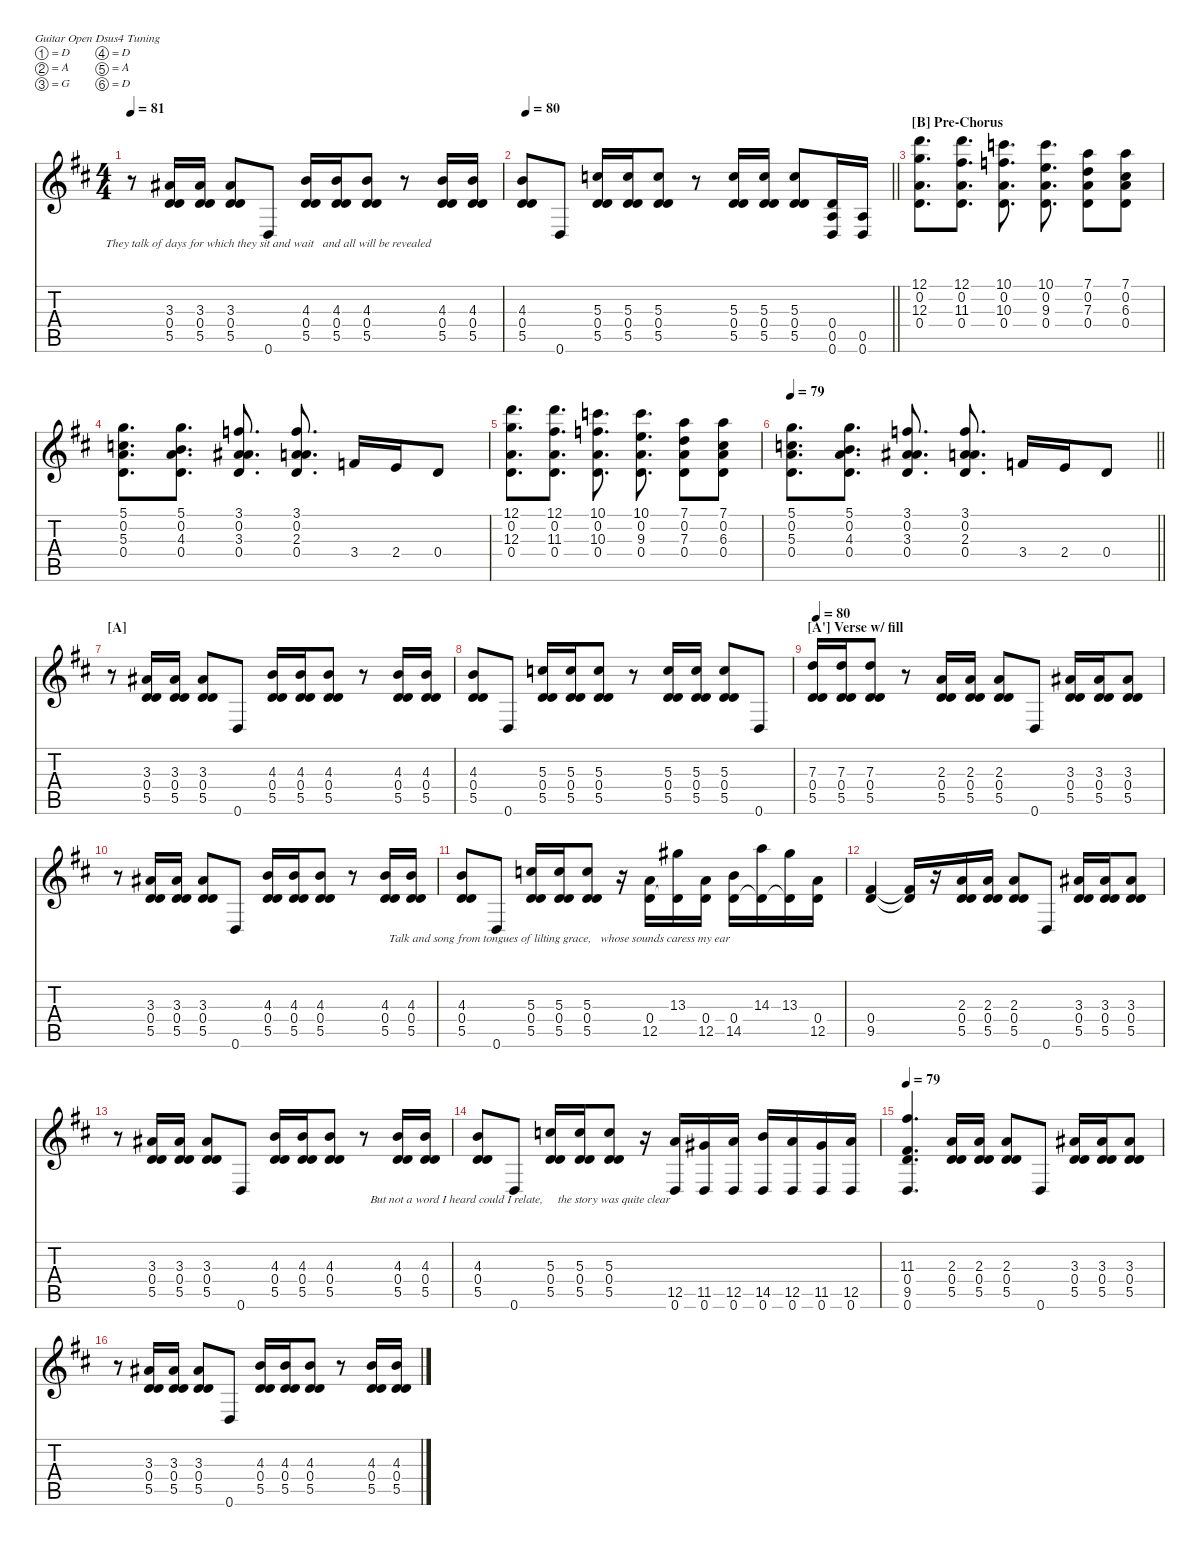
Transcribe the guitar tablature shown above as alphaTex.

\defaultSystemsLayout 4
\hideDynamics
\bracketExtendMode nobrackets
\singleTrackTrackNamePolicy hidden
\multiTrackTrackNamePolicy hidden
\otherSystemsTrackNameOrientation horizontal
\track ("Guitar1-DADGAD" "Gt") {defaultSystemsLayout 8 mute instrument distortionguitar}
\staff {score tabs}
\tuning (D4 A3 G3 D3 A2 D2)
\ts (4 4)
\tempo 81
\clef g2
\scale
0.333333
\ks d
r.8{dy f} (3.3{acc #} 0.4{acc forcenatural} 5.5{acc forcenatural}).16 (3.3{acc #} 0.4{acc forcenatural} 5.5{acc forcenatural}).16 (3.3{acc #} 0.4{acc forcenatural} 5.5{acc forcenatural}).8 0.6{acc forcenatural}.8{lyrics (0 "They talk of days for which they sit and wait   and all will be revealed") lyrics (1 "") lyrics (2 "") lyrics (3 "") lyrics (4 "")} (4.3{acc forcenatural} 0.4{acc forcenatural} 5.5{acc forcenatural}).16 (4.3{acc forcenatural} 0.4{acc forcenatural} 5.5{acc forcenatural}).16 (4.3{acc forcenatural} 0.4{acc forcenatural} 5.5{acc forcenatural}).8 r.8 (4.3{acc forcenatural} 0.4{acc forcenatural} 5.5{acc forcenatural}).16 (4.3{acc forcenatural} 0.4{acc forcenatural} 5.5{acc forcenatural}).16 |
\tempo 80
\scale
0.333333
\barLineRight lightlight
(4.3{acc forcenatural} 0.4{acc forcenatural} 5.5{acc forcenatural}).8 0.6{acc forcenatural}.8 (5.3{acc forcenatural} 0.4{acc forcenatural} 5.5{acc forcenatural}).16 (5.3{acc forcenatural} 0.4{acc forcenatural} 5.5{acc forcenatural}).16 (5.3{acc forcenatural} 0.4{acc forcenatural} 5.5{acc forcenatural}).8 r.8 (5.3{acc forcenatural} 0.4{acc forcenatural} 5.5{acc forcenatural}).16 (5.3{acc forcenatural} 0.4{acc forcenatural} 5.5{acc forcenatural}).16 (5.3{acc forcenatural} 0.4{acc forcenatural} 5.5{acc forcenatural}).8 (0.4{acc forcenatural} 0.5{acc forcenatural} 0.6{acc forcenatural}).16 (0.5{acc forcenatural} 0.6{acc forcenatural}).16 |
\section ("B" "Pre-Chorus")
(12.1{acc forcenatural} 0.2{acc forcenatural} 12.3{acc forcenatural} 0.4{acc forcenatural}).8{d} (12.1{acc forcenatural} 0.2{acc forcenatural} 11.3{acc #} 0.4{acc forcenatural}).8{d} (10.1{acc forcenatural} 0.2{acc forcenatural} 10.3{acc forcenatural} 0.4{acc forcenatural}).8{d} (10.1{acc forcenatural} 0.2{acc forcenatural} 9.3{acc forcenatural} 0.4{acc forcenatural}).8{d} (7.1{acc forcenatural} 0.2{acc forcenatural} 7.3{acc forcenatural} 0.4{acc forcenatural}).8 (7.1{acc forcenatural} 0.2{acc forcenatural} 6.3{acc #} 0.4{acc forcenatural}).8 |
(5.1{acc forcenatural} 0.2{acc forcenatural} 5.3{acc forcenatural} 0.4{acc forcenatural}).8{d} (5.1{acc forcenatural} 0.2{acc forcenatural} 4.3{acc forcenatural} 0.4{acc forcenatural}).8{d} (3.1{acc forcenatural} 0.2{acc forcenatural} 3.3{acc #} 0.4{acc forcenatural}).8{d} (3.1{acc forcenatural} 0.2{acc forcenatural} 2.3{acc forcenatural} 0.4{acc forcenatural}).8{d} 3.4{acc forcenatural}.16 2.4{acc forcenatural}.16 0.4{acc forcenatural}.8 |
(12.1{acc forcenatural} 0.2{acc forcenatural} 12.3{acc forcenatural} 0.4{acc forcenatural}).8{d} (12.1{acc forcenatural} 0.2{acc forcenatural} 11.3{acc #} 0.4{acc forcenatural}).8{d} (10.1{acc forcenatural} 0.2{acc forcenatural} 10.3{acc forcenatural} 0.4{acc forcenatural}).8{d} (10.1{acc forcenatural} 0.2{acc forcenatural} 9.3{acc forcenatural} 0.4{acc forcenatural}).8{d} (7.1{acc forcenatural} 0.2{acc forcenatural} 7.3{acc forcenatural} 0.4{acc forcenatural}).8 (7.1{acc forcenatural} 0.2{acc forcenatural} 6.3{acc #} 0.4{acc forcenatural}).8 |
\tempo 79
\barLineRight lightlight
(5.1{acc forcenatural} 0.2{acc forcenatural} 5.3{acc forcenatural} 0.4{acc forcenatural}).8{d} (5.1{acc forcenatural} 0.2{acc forcenatural} 4.3{acc forcenatural} 0.4{acc forcenatural}).8{d} (3.1{acc forcenatural} 0.2{acc forcenatural} 3.3{acc #} 0.4{acc forcenatural}).8{d} (3.1{acc forcenatural} 0.2{acc forcenatural} 2.3{acc forcenatural} 0.4{acc forcenatural}).8{d} 3.4{acc forcenatural}.16 2.4{acc forcenatural}.16 0.4{acc forcenatural}.8 |
\section ("A" "")
r.8 (3.3{acc #} 0.4{acc forcenatural} 5.5{acc forcenatural}).16 (3.3{acc #} 0.4{acc forcenatural} 5.5{acc forcenatural}).16 (3.3{acc #} 0.4{acc forcenatural} 5.5{acc forcenatural}).8 0.6{acc forcenatural}.8 (4.3{acc forcenatural} 0.4{acc forcenatural} 5.5{acc forcenatural}).16 (4.3{acc forcenatural} 0.4{acc forcenatural} 5.5{acc forcenatural}).16 (4.3{acc forcenatural} 0.4{acc forcenatural} 5.5{acc forcenatural}).8 r.8 (4.3{acc forcenatural} 0.4{acc forcenatural} 5.5{acc forcenatural}).16 (4.3{acc forcenatural} 0.4{acc forcenatural} 5.5{acc forcenatural}).16 |
(4.3{acc forcenatural} 0.4{acc forcenatural} 5.5{acc forcenatural}).8 0.6{acc forcenatural}.8 (5.3{acc forcenatural} 0.4{acc forcenatural} 5.5{acc forcenatural}).16 (5.3{acc forcenatural} 0.4{acc forcenatural} 5.5{acc forcenatural}).16 (5.3{acc forcenatural} 0.4{acc forcenatural} 5.5{acc forcenatural}).8 r.8 (5.3{acc forcenatural} 0.4{acc forcenatural} 5.5{acc forcenatural}).16 (5.3{acc forcenatural} 0.4{acc forcenatural} 5.5{acc forcenatural}).16 (5.3{acc forcenatural} 0.4{acc forcenatural} 5.5{acc forcenatural}).8 0.6{acc forcenatural}.8 |
\section ("A'" "Verse w/ fill")
\tempo 80
(7.3{acc forcenatural} 0.4{acc forcenatural} 5.5{acc forcenatural}).16 (7.3{acc forcenatural} 0.4{acc forcenatural} 5.5{acc forcenatural}).16 (7.3{acc forcenatural} 0.4{acc forcenatural} 5.5{acc forcenatural}).8 r.8 (2.3{acc forcenatural} 0.4{acc forcenatural} 5.5{acc forcenatural}).16 (2.3{acc forcenatural} 0.4{acc forcenatural} 5.5{acc forcenatural}).16 (2.3{acc forcenatural} 0.4{acc forcenatural} 5.5{acc forcenatural}).8 0.6{acc forcenatural}.8 (3.3{acc #} 0.4{acc forcenatural} 5.5{acc forcenatural}).16 (3.3{acc #} 0.4{acc forcenatural} 5.5{acc forcenatural}).16 (3.3{acc #} 0.4{acc forcenatural} 5.5{acc forcenatural}).8 |
r.8 (3.3{acc #} 0.4{acc forcenatural} 5.5{acc forcenatural}).16 (3.3{acc #} 0.4{acc forcenatural} 5.5{acc forcenatural}).16 (3.3{acc #} 0.4{acc forcenatural} 5.5{acc forcenatural}).8 0.6{acc forcenatural}.8 (4.3{acc forcenatural} 0.4{acc forcenatural} 5.5{acc forcenatural}).16 (4.3{acc forcenatural} 0.4{acc forcenatural} 5.5{acc forcenatural}).16 (4.3{acc forcenatural} 0.4{acc forcenatural} 5.5{acc forcenatural}).8 r.8 (4.3{acc forcenatural} 0.4{acc forcenatural} 5.5{acc forcenatural}).16 (4.3{acc forcenatural} 0.4{acc forcenatural} 5.5{acc forcenatural}).16 |
(4.3{acc forcenatural} 0.4{acc forcenatural} 5.5{acc forcenatural}).8 0.6{acc forcenatural}.8 (5.3{acc forcenatural} 0.4{acc forcenatural} 5.5{acc forcenatural}).16 (5.3{acc forcenatural} 0.4{acc forcenatural} 5.5{acc forcenatural}).16{lyrics (0 "Talk and song from tongues of lilting grace,   whose sounds caress my ear   ") lyrics (1 "") lyrics (2 "") lyrics (3 "") lyrics (4 "")} (5.3{acc forcenatural} 0.4{acc forcenatural} 5.5{acc forcenatural}).8 r.16 (12.5{acc forcenatural} 0.4{acc forcenatural}).16 (13.3{acc #} 0.4{t acc forcenatural}).16 (12.5{acc forcenatural} 0.4{acc forcenatural}).16 (14.5{acc forcenatural} 0.4{acc forcenatural}).16 (14.3{acc forcenatural} 0.4{t acc forcenatural}).16 (13.3{acc #} 0.4{t acc forcenatural}).16 (12.5{acc forcenatural} 0.4{acc forcenatural}).16 |
(9.5{acc #} 0.4{acc forcenatural}).4 (9.5{t acc #} 0.4{t acc forcenatural}).16 r.16 (2.3{acc forcenatural} 0.4{acc forcenatural} 5.5{acc forcenatural}).16 (2.3{acc forcenatural} 0.4{acc forcenatural} 5.5{acc forcenatural}).16 (2.3{acc forcenatural} 0.4{acc forcenatural} 5.5{acc forcenatural}).8 0.6{acc forcenatural}.8 (3.3{acc #} 0.4{acc forcenatural} 5.5{acc forcenatural}).16 (3.3{acc #} 0.4{acc forcenatural} 5.5{acc forcenatural}).16 (3.3{acc #} 0.4{acc forcenatural} 5.5{acc forcenatural}).8 |
r.8 (3.3{acc #} 0.4{acc forcenatural} 5.5{acc forcenatural}).16 (3.3{acc #} 0.4{acc forcenatural} 5.5{acc forcenatural}).16 (3.3{acc #} 0.4{acc forcenatural} 5.5{acc forcenatural}).8 0.6{acc forcenatural}.8 (4.3{acc forcenatural} 0.4{acc forcenatural} 5.5{acc forcenatural}).16 (4.3{acc forcenatural} 0.4{acc forcenatural} 5.5{acc forcenatural}).16 (4.3{acc forcenatural} 0.4{acc forcenatural} 5.5{acc forcenatural}).8 r.8 (4.3{acc forcenatural} 0.4{acc forcenatural} 5.5{acc forcenatural}).16 (4.3{acc forcenatural} 0.4{acc forcenatural} 5.5{acc forcenatural}).16 |
(4.3{acc forcenatural} 0.4{acc forcenatural} 5.5{acc forcenatural}).8 0.6{acc forcenatural}.8{lyrics (0 "    But not a word I heard could I relate,     the story was quite clear") lyrics (1 "") lyrics (2 "") lyrics (3 "") lyrics (4 "")} (5.3{acc forcenatural} 0.4{acc forcenatural} 5.5{acc forcenatural}).16 (5.3{acc forcenatural} 0.4{acc forcenatural} 5.5{acc forcenatural}).16 (5.3{acc forcenatural} 0.4{acc forcenatural} 5.5{acc forcenatural}).8 r.16 (12.5{acc forcenatural} 0.6{acc forcenatural}).16 (11.5{acc #} 0.6{acc forcenatural}).16 (12.5{acc forcenatural} 0.6{acc forcenatural}).16 (14.5{acc forcenatural} 0.6{acc forcenatural}).16 (12.5{acc forcenatural} 0.6{acc forcenatural}).16 (11.5{acc #} 0.6{acc forcenatural}).16 (12.5{acc forcenatural} 0.6{acc forcenatural}).16 |
\tempo 79
(9.5{acc #} 11.3{acc #} 0.4{acc forcenatural} 0.6{acc forcenatural}).4{d} (2.3{acc forcenatural} 0.4{acc forcenatural} 5.5{acc forcenatural}).16 (2.3{acc forcenatural} 0.4{acc forcenatural} 5.5{acc forcenatural}).16 (2.3{acc forcenatural} 0.4{acc forcenatural} 5.5{acc forcenatural}).8 0.6{acc forcenatural}.8 (3.3{acc #} 0.4{acc forcenatural} 5.5{acc forcenatural}).16 (3.3{acc #} 0.4{acc forcenatural} 5.5{acc forcenatural}).16 (3.3{acc #} 0.4{acc forcenatural} 5.5{acc forcenatural}).8 |
r.8 (3.3{acc #} 0.4{acc forcenatural} 5.5{acc forcenatural}).16 (3.3{acc #} 0.4{acc forcenatural} 5.5{acc forcenatural}).16 (3.3{acc #} 0.4{acc forcenatural} 5.5{acc forcenatural}).8 0.6{acc forcenatural}.8 (4.3{acc forcenatural} 0.4{acc forcenatural} 5.5{acc forcenatural}).16 (4.3{acc forcenatural} 0.4{acc forcenatural} 5.5{acc forcenatural}).16 (4.3{acc forcenatural} 0.4{acc forcenatural} 5.5{acc forcenatural}).8 r.8 (4.3{acc forcenatural} 0.4{acc forcenatural} 5.5{acc forcenatural}).16 (4.3{acc forcenatural} 0.4{acc forcenatural} 5.5{acc forcenatural}).16
